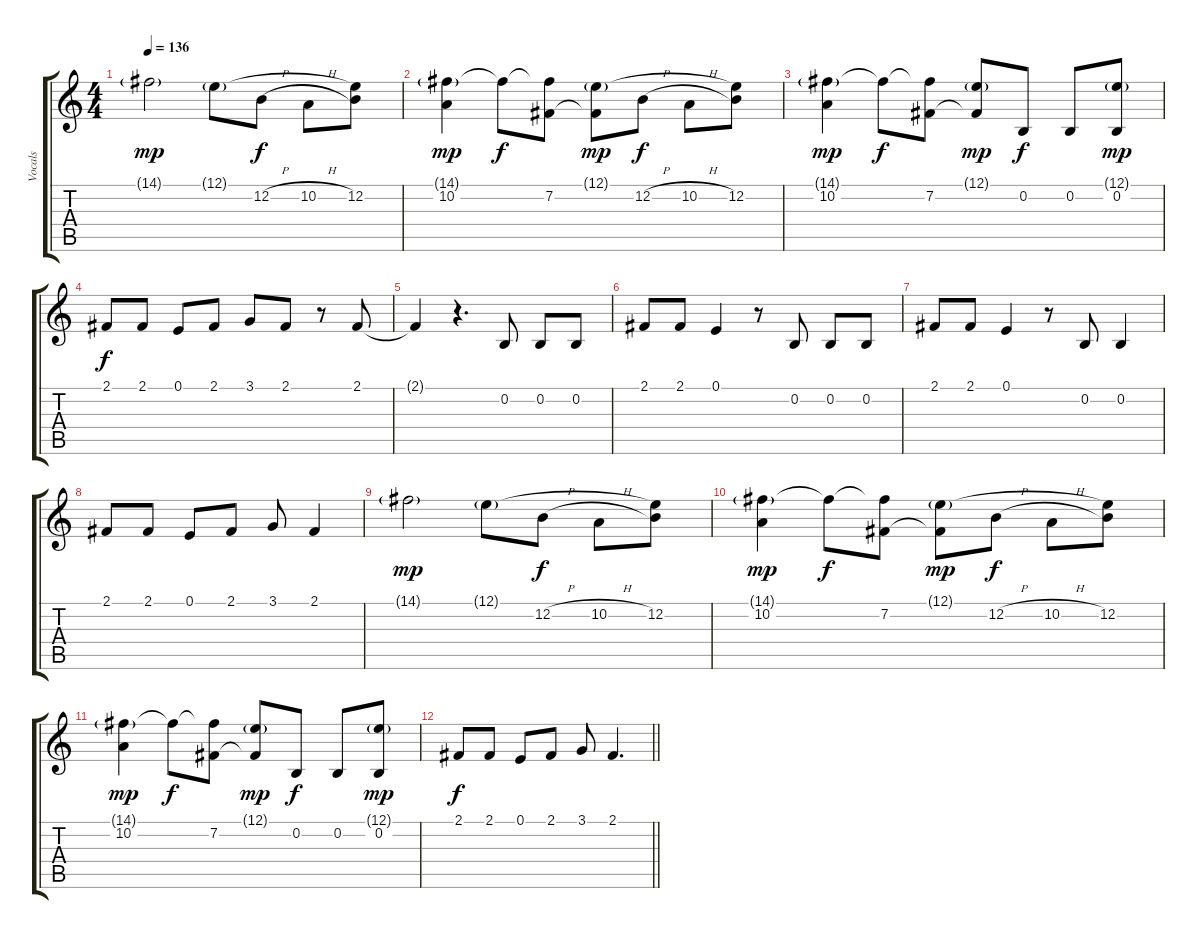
\track ("Vocals" "Vocals") {instrument lead6voice}
\staff {score tabs}
\tuning (E4 B3 G3 D3 A2 E2) {hide}
\ts (4 4)
\tempo 136
\clef g2
\ks c
14.1{g}.2{dy mp} 12.1{g}.8 12.2{h}.8{dy f} 10.2{h}.8 (12.1{t} 12.2).8 |
(14.1{g} 10.2).4{dy mp} 14.1{t}.8{dy f} (14.1{t} 7.2).8 (12.1{g} 7.2{t}).8{dy mp} 12.2{h}.8{dy f} 10.2{h}.8 (12.1{t} 12.2).8 |
(14.1{g} 10.2).4{dy mp} 14.1{t}.8{dy f} (14.1{t} 7.2).8 (12.1{g} 7.2{t}).8{dy mp} 0.2.8{dy f} 0.2.8 (12.1{g} 0.2).8{dy mp} |
2.1.8{dy f} 2.1.8 0.1.8 2.1.8 3.1.8 2.1.8 r.8 2.1.8 |
2.1{t}.4 r.4{d} 0.2.8 0.2.8 0.2.8 |
2.1.8 2.1.8 0.1.4 r.8 0.2.8 0.2.8 0.2.8 |
2.1.8 2.1.8 0.1.4 r.8 0.2.8 0.2.4 |
2.1.8 2.1.8 0.1.8 2.1.8 3.1.8 2.1.4 |
14.1{g}.2{dy mp} 12.1{g}.8 12.2{h}.8{dy f} 10.2{h}.8 (12.1{t} 12.2).8 |
(14.1{g} 10.2).4{dy mp} 14.1{t}.8{dy f} (14.1{t} 7.2).8 (12.1{g} 7.2{t}).8{dy mp} 12.2{h}.8{dy f} 10.2{h}.8 (12.1{t} 12.2).8 |
(14.1{g} 10.2).4{dy mp} 14.1{t}.8{dy f} (14.1{t} 7.2).8 (12.1{g} 7.2{t}).8{dy mp} 0.2.8{dy f} 0.2.8 (12.1{g} 0.2).8{dy mp} |
\barLineRight lightlight
2.1.8{dy f} 2.1.8 0.1.8 2.1.8 3.1.8 2.1.4{d}
